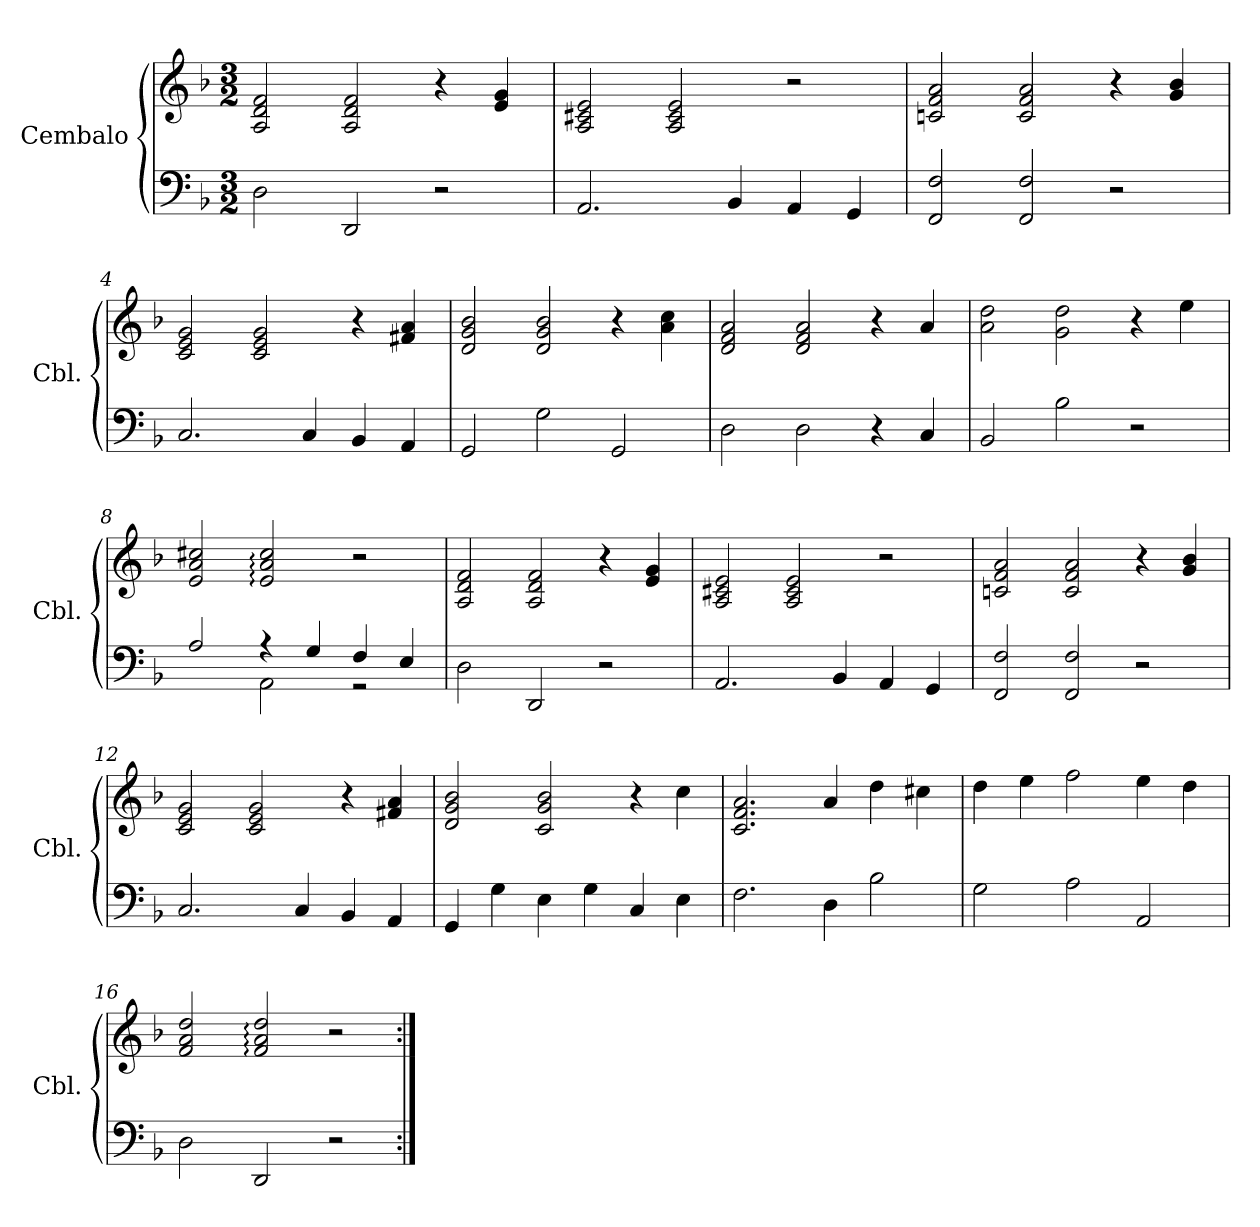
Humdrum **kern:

**kern	**kern
*part1	*part1
*staff2	*staff1
*I"Cembalo	*
*I'Cbl.	*
*clefF4	*clefG2
*k[b-]	*k[b-]
*M3/2	*M3/2
*MM140	*MM140
=1	=1
2D\	2A/ 2d/ 2f/
2DD/	2A/ 2d/ 2f/
2r	4r
.	4e/ 4g/
=2	=2
2.AA/	2A/ 2c#X/ 2e/
.	2A/ 2c#/ 2e/
4BB-/	.
4AA/	2r
4GG/	.
=3	=3
2FF/ 2F/	2cn/ 2f/ 2a/
2FF/ 2F/	2c/ 2f/ 2a/
2r	4r
.	4g/ 4b-/
=4	=4
2.C/	2c/ 2e/ 2g/
.	2c/ 2e/ 2g/
4C/	.
4BB-/	4r
4AA/	4f#X/ 4a/
!!LO:LB:g=z
=5	=5
2GG/	2d/ 2g/ 2b-/
2G\	2d/ 2g/ 2b-/
2GG/	4r
.	4a\ 4cc\
=6	=6
2D\	2d/ 2f/ 2a/
2D\	2d/ 2f/ 2a/
4r	4r
4C/	4a/
=7	=7
2BB-/	2a\ 2dd\
2B-\	2g\ 2dd\
2r	4r
.	4ee\
=8	=8
*^	*
2A/	2ryy	2e/ 2a/ 2cc#X/
4r	2AA\	2e/: 2a/: 2cc#/:
4G/	.	.
4F/	2r	2r
4E/	.	.
*v	*v	*
!!LO:LB:g=z
=9	=9
2D\	2A/ 2d/ 2f/
2DD/	2A/ 2d/ 2f/
2r	4r
.	4e/ 4g/
=10	=10
2.AA/	2A/ 2c#X/ 2e/
.	2A/ 2c#/ 2e/
4BB-/	.
4AA/	2r
4GG/	.
=11	=11
2FF/ 2F/	2cn/ 2f/ 2a/
2FF/ 2F/	2c/ 2f/ 2a/
2r	4r
.	4g/ 4b-/
=12	=12
2.C/	2c/ 2e/ 2g/
.	2c/ 2e/ 2g/
4C/	.
4BB-/	4r
4AA/	4f#X/ 4a/
!!LO:LB:g=z
=13	=13
4GG/	2d/ 2g/ 2b-/
4G\	.
4E\	2c/ 2g/ 2b-/
4G\	.
4C/	4r
4E\	4cc\
=14	=14
2.F\	2.c/ 2.f/ 2.a/
4D\	4a/
2B-\	4dd\
.	4cc#X\
=15	=15
2G\	4dd\
.	4ee\
2A\	2ff\
2AA/	4ee\
.	4dd\
=16	=16
2D\	2f/ 2a/ 2dd/
2DD/	2f/: 2a/: 2dd/:
2r	2r
=:|!	=:|!
*-	*-
